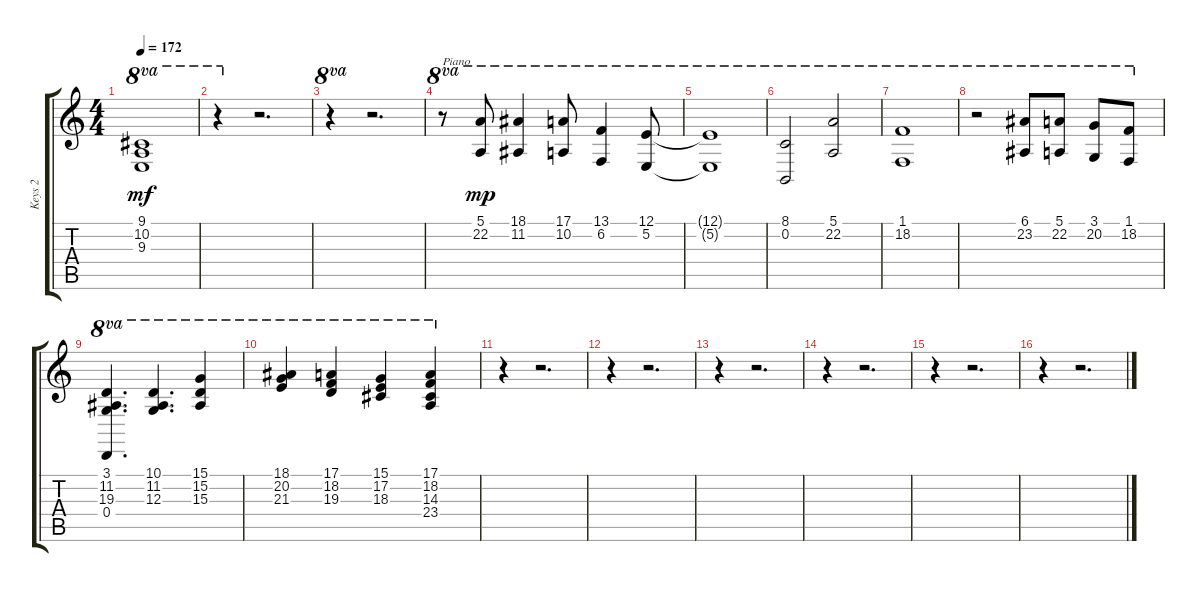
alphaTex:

\track ("Keys 2" "Keys 2") {instrument acousticgrandpiano}
\staff {score tabs}
\tuning (E4 B3 G3 D3 A2 E2) {hide}
\ts (4 4)
\tempo 172
\clef g2
\ks c
(9.1 10.2 9.3).1{ot 8va dy mf} |
r.4{ot 8va} r.2{d} |
r.4{ot 8va} r.2{d} |
r.8{ot 8va txt "Piano"} (5.1 22.2).8{ot 8va dy mp} (18.1 11.2).4{ot 8va} (17.1 10.2).8{ot 8va} (13.1 6.2).4{ot 8va} (12.1 5.2).8{ot 8va} |
(12.1{t} 5.2{t}).1{ot 8va} |
(8.1 0.2).2{ot 8va} (5.1 22.2).2{ot 8va} |
(1.1 18.2).1{ot 8va} |
r.2{ot 8va} (6.1 23.2).8{ot 8va} (5.1 22.2).8{ot 8va} (3.1 20.2).8{ot 8va} (1.1 18.2).8{ot 8va} |
(3.1 11.2 19.3 0.4).4{d ot 8va} (10.1 11.2 12.3).4{d ot 8va} (15.1 15.2 15.3).4{ot 8va} |
(18.1 20.2 21.3).4{ot 8va} (17.1 18.2 19.3).4{ot 8va} (15.1 17.2 18.3).4{ot 8va} (17.1 18.2 14.3 23.4).4{ot 8va} |
r.4 r.2{d} |
r.4 r.2{d} |
r.4 r.2{d} |
r.4 r.2{d} |
r.4 r.2{d} |
r.4 r.2{d}
